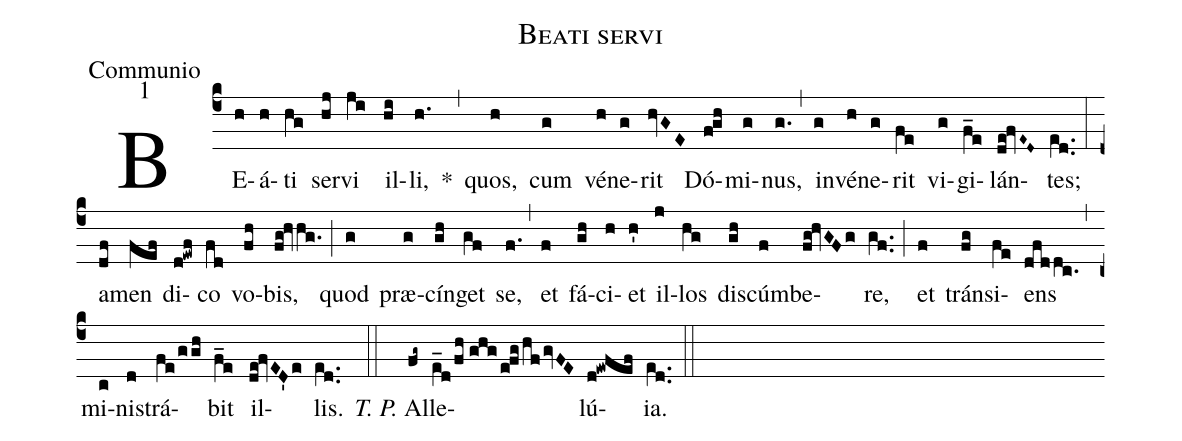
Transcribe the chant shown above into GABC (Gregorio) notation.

name: Beati servi;
office-part: Communio;
mode: 1;
%%
(c4) BE(h)á(h)ti(hg) ser(hj)vi(ji) il(hi)li,(h.) *(,)
quos,(h) cum(g) vé(h)ne(g)rit(hvGE) Dó(fgh)mi(g)nus,(g.) (,) in(g)vé(h)ne(g)rit(fe) vi(g)gi(f_e)lán(de!fvE~D~)tes;(e[ll:1]d..) (:)
a(df)men(fef) di(d!ewf)co(fd) vo(fh)bis,(fg!hvhg.) (;) quod(g) præ(g)cín(gh)get(gf) se,(f.) (,) et(f) fá(gh)ci(h)et(h') il(j)los(hg) dis(gh)cúm(f)be(fg!hvGFg)re,(gf..) (;) et(f) tráns(fg)i(fe)ens(dfddc.) (,) mi(c)nis(d)trá(fe/ggh)bit(f_e) il(de!fvED'e)lis.(e[ll:1]d..) (::)
<i>T. P.</i> Al(fg~)le(e_[ll:1]d/fh//ghgefghfgvFE)lú(d!ewfef)ia.(e[ll:1]d..) (::)
